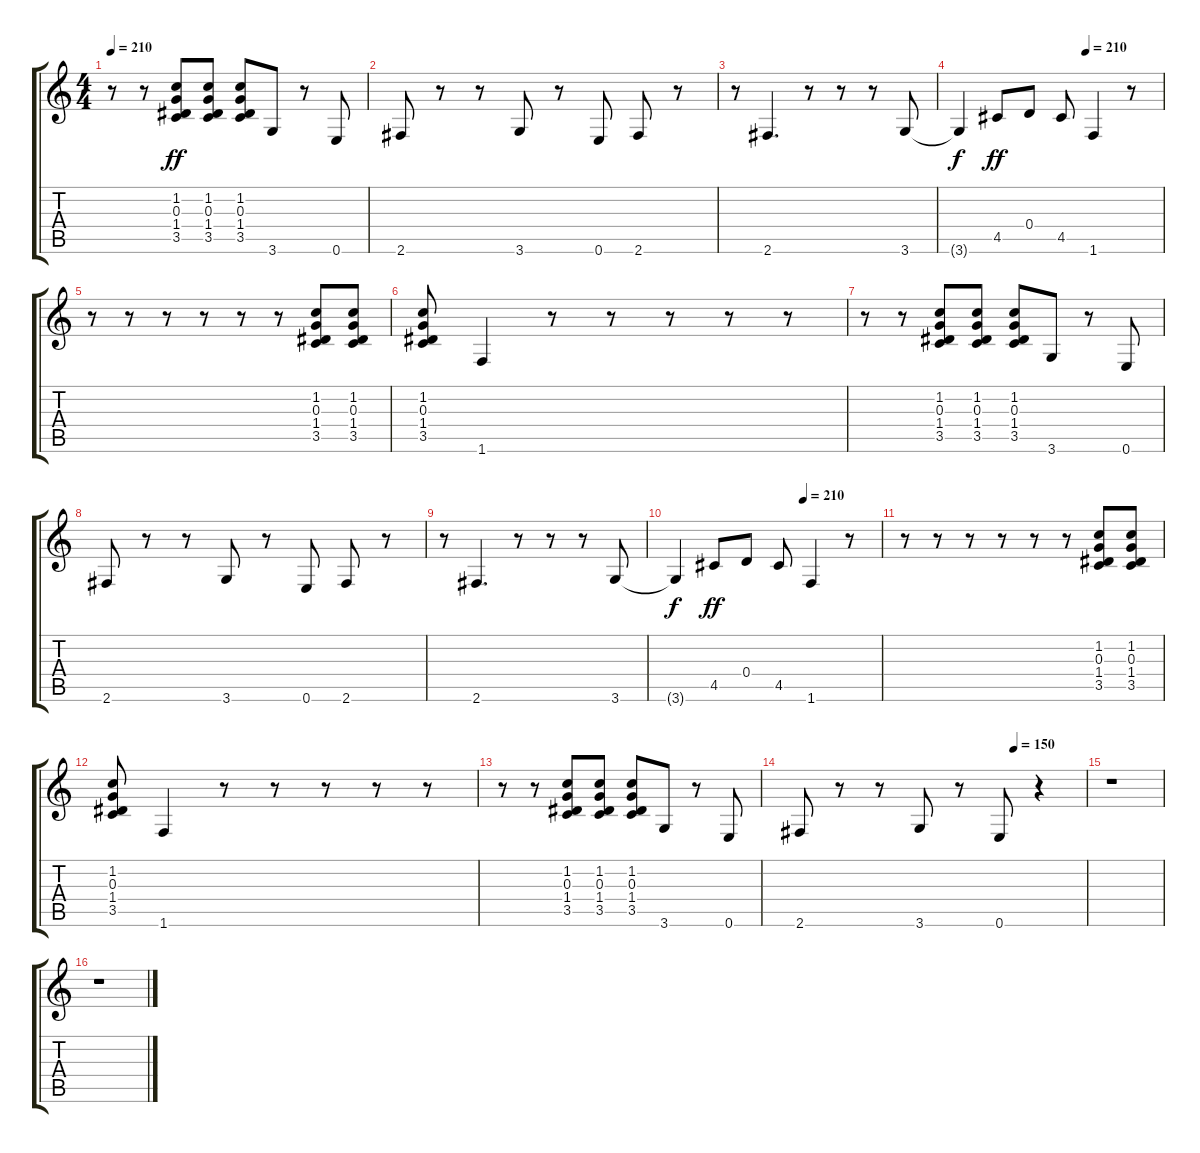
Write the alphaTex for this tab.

\track "" {instrument distortionguitar}
\staff {score tabs}
\tuning (E4 B3 G3 D3 A2 E2) {hide}
\ts (4 4)
\tempo 210
\clef g2
\ks c
r.8{dy ff} r.8 (1.2 0.3 1.4 3.5).8 (1.2 0.3 1.4 3.5).8 (1.2 0.3 1.4 3.5).8 3.6.8 r.8 0.6.8 |
2.6.8 r.8 r.8 3.6.8 r.8 0.6.8 2.6.8 r.8 |
r.8 2.6.4{d} r.8 r.8 r.8 3.6.8 |
\tempo (210 0.625)
3.6{t}.4{dy f} 4.5.8{dy ff} 0.4.8 4.5.8 1.6.4 r.8 |
r.8 r.8 r.8 r.8 r.8 r.8 (1.2 0.3 1.4 3.5).8 (1.2 0.3 1.4 3.5).8 |
(1.2 0.3 1.4 3.5).8 1.6.4 r.8 r.8 r.8 r.8 r.8 |
r.8 r.8 (1.2 0.3 1.4 3.5).8 (1.2 0.3 1.4 3.5).8 (1.2 0.3 1.4 3.5).8 3.6.8 r.8 0.6.8 |
2.6.8 r.8 r.8 3.6.8 r.8 0.6.8 2.6.8 r.8 |
r.8 2.6.4{d} r.8 r.8 r.8 3.6.8 |
\tempo (210 0.625)
3.6{t}.4{dy f} 4.5.8{dy ff} 0.4.8 4.5.8 1.6.4 r.8 |
r.8 r.8 r.8 r.8 r.8 r.8 (1.2 0.3 1.4 3.5).8 (1.2 0.3 1.4 3.5).8 |
(1.2 0.3 1.4 3.5).8 1.6.4 r.8 r.8 r.8 r.8 r.8 |
r.8 r.8 (1.2 0.3 1.4 3.5).8 (1.2 0.3 1.4 3.5).8 (1.2 0.3 1.4 3.5).8 3.6.8 r.8 0.6.8 |
\tempo (150 0.75)
2.6.8 r.8 r.8 3.6.8 r.8 0.6.8 r.4 |
r.1 |
r.1
